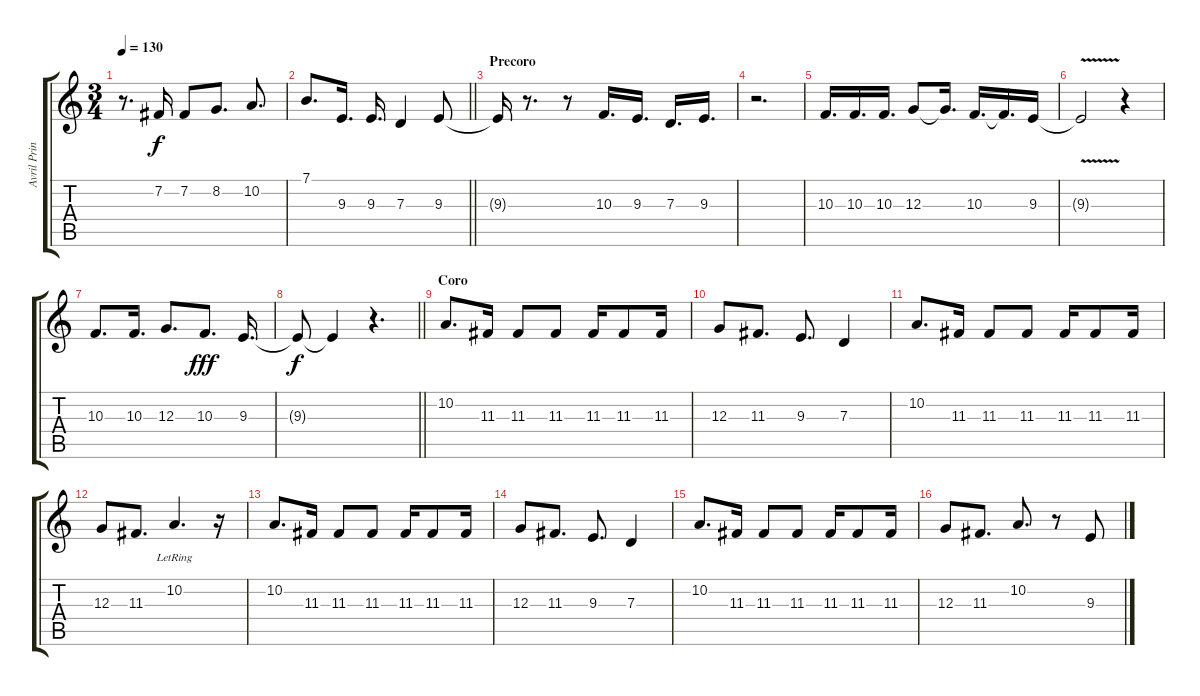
\track ("Avril Principal" "Avril Prin") {instrument trumpet}
\staff {score tabs}
\tuning (E4 B3 G3 D3 A2 E2) {hide}
\ts (3 4)
\tempo 130
\clef g2
\ks c
r.8{d dy f} 7.2.16 7.2.8 8.2.8{d} 10.2.8{d} |
\barLineRight lightlight
7.1.8{d} 9.3.16{d} 9.3.16{d} 7.3.4 9.3.8 |
\section ("" "Precoro")
9.3{t}.16 r.8{d} r.8 10.3.16{d} 9.3.16{d} 7.3.16{d} 9.3.16{d} |
r.2{d} |
10.3.16{d} 10.3.16{d} 10.3.16{d} 12.3.8 12.3{t}.16{d} 10.3.16{d} 10.3{t}.16{d} 9.3.16 |
9.3{v t}.2 r.4 |
10.3.8{d} 10.3.16{d} 12.3.8{d} 10.3.8{d dy fff} 9.3.16{d} |
\barLineRight lightlight
9.3{t}.8{dy f} 9.3{t}.4 r.4{d} |
\section ("" "Coro")
10.2.8{d volume 16} 11.3.16 11.3.8 11.3.8 11.3.16 11.3.8 11.3.16 |
12.3.8 11.3.8{d} 9.3.8{d} 7.3.4 |
10.2.8{d} 11.3.16 11.3.8 11.3.8 11.3.16 11.3.8 11.3.16 |
12.3.8 11.3.8{d} 10.2{lr}.4{d} r.16 |
10.2.8{d} 11.3.16 11.3.8 11.3.8 11.3.16 11.3.8 11.3.16 |
12.3.8 11.3.8{d} 9.3.8{d} 7.3.4 |
10.2.8{d} 11.3.16 11.3.8 11.3.8 11.3.16 11.3.8 11.3.16 |
12.3.8 11.3.8{d} 10.2.8{d} r.8 9.3.8
